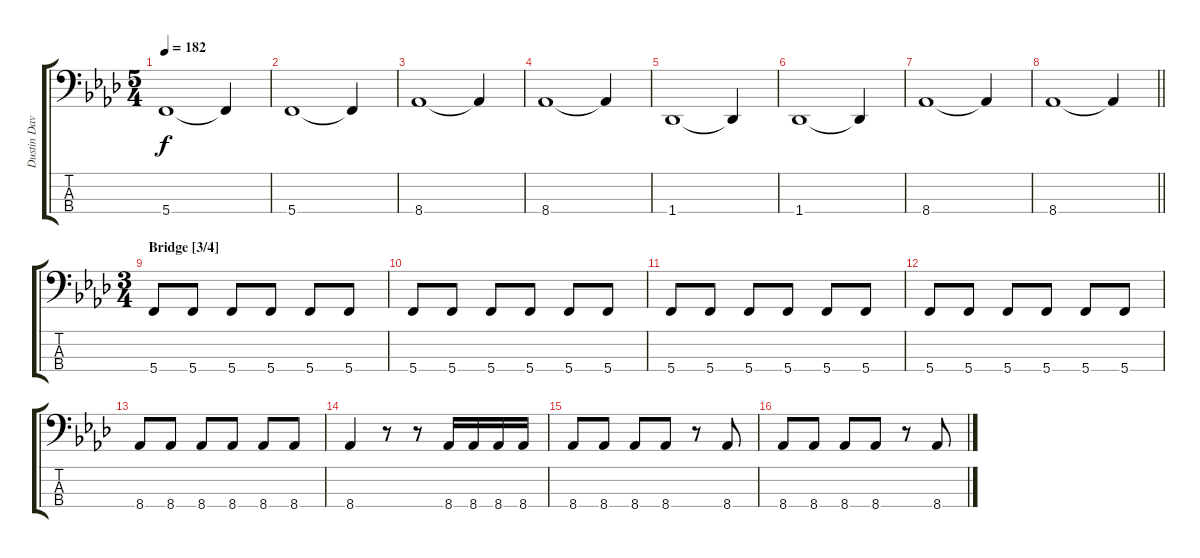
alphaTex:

\track ("Dustin Davidson [Bass]" "Dustin Dav") {instrument electricbasspick}
\staff {score tabs}
\tuning (F2 C2 G1 C1) {hide}
\ts (5 4)
\tempo 182
\clef f4
\ks fminor
5.4.1{dy f} 5.4{t}.4 |
5.4.1 5.4{t}.4 |
8.4.1 8.4{t}.4 |
8.4.1 8.4{t}.4 |
1.4.1 1.4{t}.4 |
1.4.1 1.4{t}.4 |
8.4.1 8.4{t}.4 |
\barLineRight lightlight
8.4.1 8.4{t}.4 |
\ts (3 4)
\section ("" "Bridge [3/4]")
5.4.8 5.4.8 5.4.8 5.4.8 5.4.8 5.4.8 |
5.4.8 5.4.8 5.4.8 5.4.8 5.4.8 5.4.8 |
5.4.8 5.4.8 5.4.8 5.4.8 5.4.8 5.4.8 |
5.4.8 5.4.8 5.4.8 5.4.8 5.4.8 5.4.8 |
8.4.8 8.4.8 8.4.8 8.4.8 8.4.8 8.4.8 |
8.4.4 r.8 r.8 8.4.16 8.4.16 8.4.16 8.4.16 |
8.4.8 8.4.8 8.4.8 8.4.8 r.8 8.4.8 |
8.4.8 8.4.8 8.4.8 8.4.8 r.8 8.4.8
